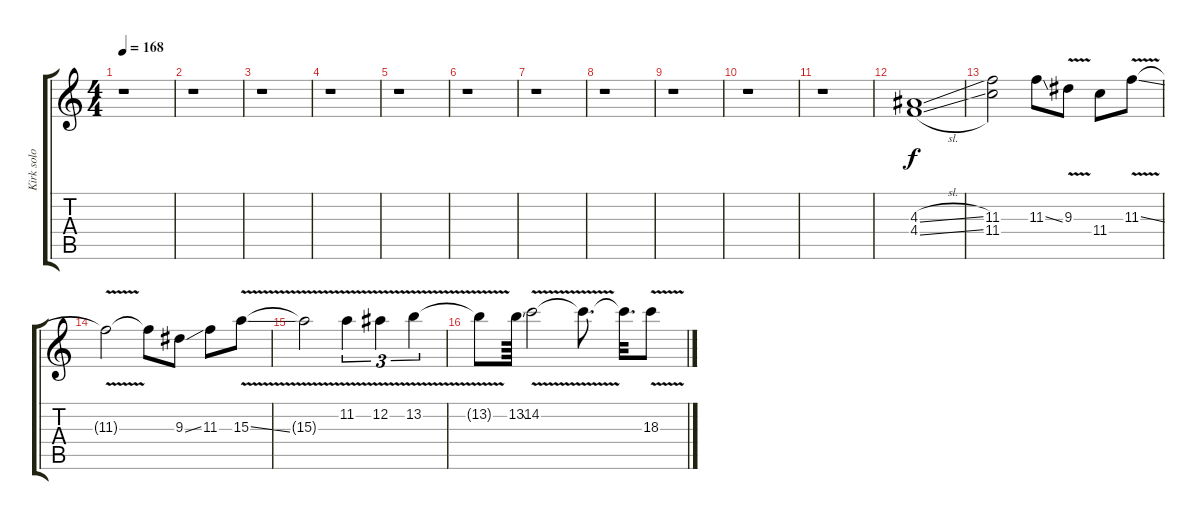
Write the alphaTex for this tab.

\track ("Kirk solo" "Kirk solo") {instrument distortionguitar}
\staff {score tabs}
\tuning (Eb4 Bb3 Gb3 Db3 Ab2 Eb2) {hide}
\ts (4 4)
\tempo 168
\clef g2
\ks c
r.1{dy f} |
r.1 |
r.1 |
r.1 |
r.1 |
r.1 |
r.1 |
r.1 |
r.1 |
r.1 |
r.1 |
(4.3{sl} 4.4{sl}).1 |
(11.3 11.4).2 11.3{ss}.8 9.3{v}.8 11.4.8 11.3{v ss}.8 |
11.3{t}.2 11.3{t}.8 9.3{ss}.8 11.3.8 15.3{v ss}.8 |
15.3{t}.2 11.2{v}.4{tu (3 2)} 12.2{v}.4{tu (3 2)} 13.2{v}.4{tu (3 2)} |
13.2{t}.8 13.2{ss}.64 14.2{v}.2 14.2{t}.8{d} 14.2{t}.32{d} 18.3{v ss}.8
